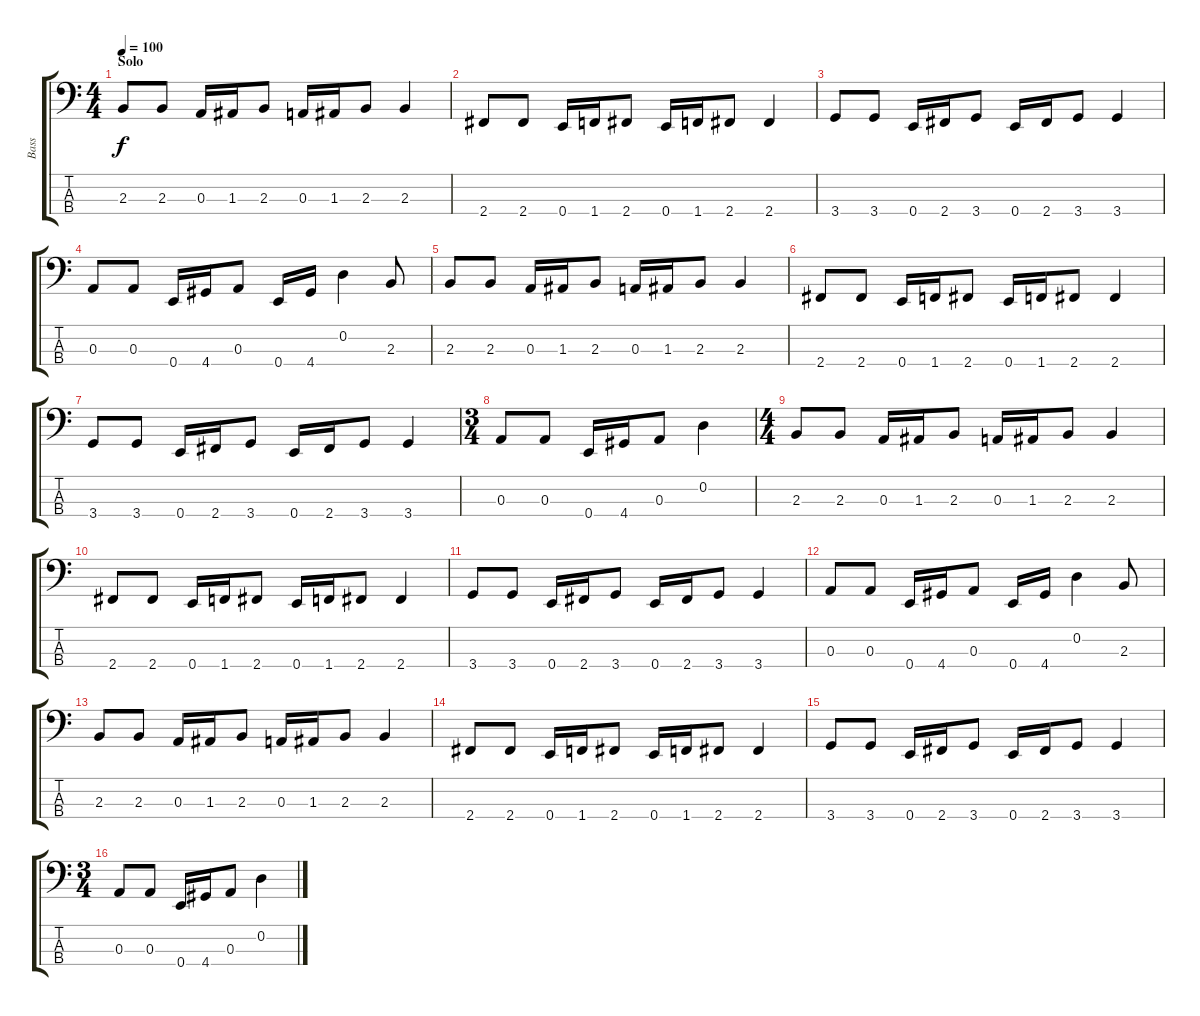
\track ("Bass" "Bass") {instrument electricbasspick}
\staff {score tabs}
\tuning (G2 D2 A1 E1) {hide}
\ts (4 4)
\section ("" "Solo")
\tempo 100
\clef f4
\ks c
2.3.8{dy f} 2.3.8 0.3.16 1.3.16 2.3.8 0.3.16 1.3.16 2.3.8 2.3.4 |
2.4.8 2.4.8 0.4.16 1.4.16 2.4.8 0.4.16 1.4.16 2.4.8 2.4.4 |
3.4.8 3.4.8 0.4.16 2.4.16 3.4.8 0.4.16 2.4.16 3.4.8 3.4.4 |
0.3.8 0.3.8 0.4.16 4.4.16 0.3.8 0.4.16 4.4.16 0.2.4 2.3.8 |
2.3.8 2.3.8 0.3.16 1.3.16 2.3.8 0.3.16 1.3.16 2.3.8 2.3.4 |
2.4.8 2.4.8 0.4.16 1.4.16 2.4.8 0.4.16 1.4.16 2.4.8 2.4.4 |
3.4.8 3.4.8 0.4.16 2.4.16 3.4.8 0.4.16 2.4.16 3.4.8 3.4.4 |
\ts (3 4)
0.3.8 0.3.8 0.4.16 4.4.16 0.3.8 0.2.4 |
\ts (4 4)
2.3.8 2.3.8 0.3.16 1.3.16 2.3.8 0.3.16 1.3.16 2.3.8 2.3.4 |
2.4.8 2.4.8 0.4.16 1.4.16 2.4.8 0.4.16 1.4.16 2.4.8 2.4.4 |
3.4.8 3.4.8 0.4.16 2.4.16 3.4.8 0.4.16 2.4.16 3.4.8 3.4.4 |
0.3.8 0.3.8 0.4.16 4.4.16 0.3.8 0.4.16 4.4.16 0.2.4 2.3.8 |
2.3.8 2.3.8 0.3.16 1.3.16 2.3.8 0.3.16 1.3.16 2.3.8 2.3.4 |
2.4.8 2.4.8 0.4.16 1.4.16 2.4.8 0.4.16 1.4.16 2.4.8 2.4.4 |
3.4.8 3.4.8 0.4.16 2.4.16 3.4.8 0.4.16 2.4.16 3.4.8 3.4.4 |
\ts (3 4)
0.3.8 0.3.8 0.4.16 4.4.16 0.3.8 0.2.4
